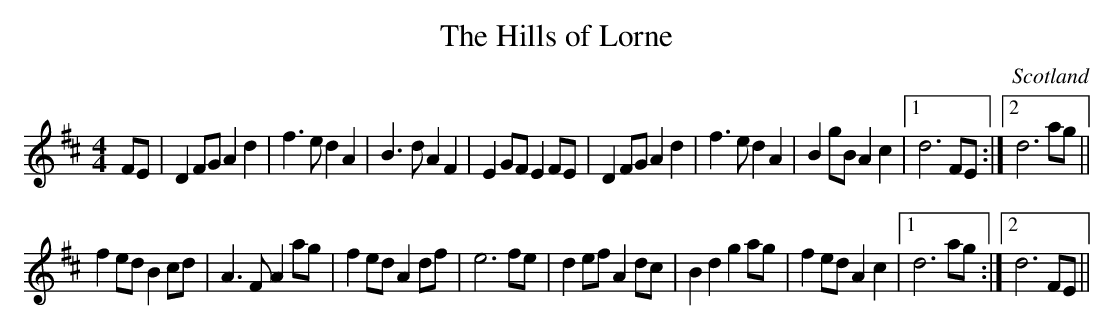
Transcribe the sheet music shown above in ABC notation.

X:1
T:The Hills of Lorne
O:Scotland
M:4/4
K:D
FE|D2FG A2d2|f3e d2A2|B3d A2F2|E2GF E2FE|\
D2FG A2d2|f3e d2A2|B2gB A2c2|1 d6 FE :|2 d6 ag ||
f2ed B2cd|A3F A2ag|f2ed A2df|e6 fe|\
d2ef A2dc|B2d2 g2ag|f2ed A2c2|1 d6 ag :|2 d6 FE ||
